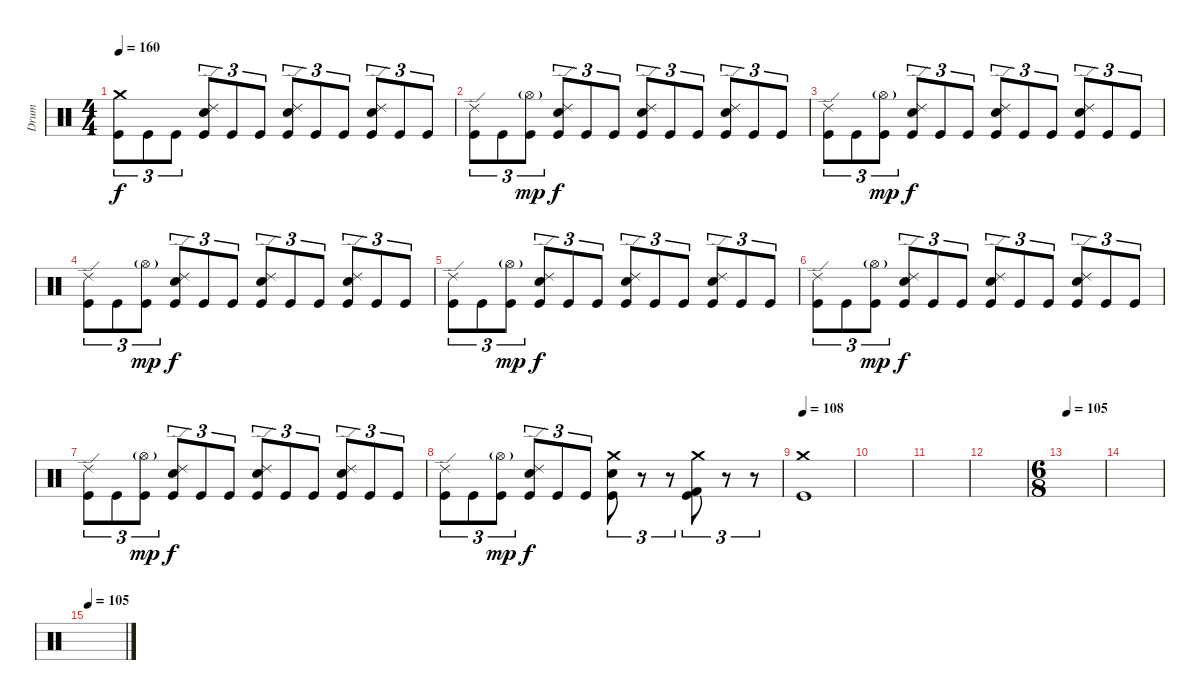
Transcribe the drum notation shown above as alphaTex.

\track ("Drum" "Drum") {instrument percussion}
\staff {score}
\articulation defaults
\ts (4 4)
\tempo 160
\clef neutral
\ks c
("Crash medium (hit)" "Kick (hit)").8{tu (3 2) dy f} "Kick (hit)".8{tu (3 2)} "Kick (hit)".8{tu (3 2)} ("Ride (edge) 2" "Electric Snare (hit)" "Kick (hit)").8{tu (3 2)} "Kick (hit)".8{tu (3 2)} "Kick (hit)".8{tu (3 2)} ("Ride (edge) 2" "Electric Snare (hit)" "Kick (hit)").8{tu (3 2)} "Kick (hit)".8{tu (3 2)} "Kick (hit)".8{tu (3 2)} ("Ride (edge) 2" "Electric Snare (hit)" "Kick (hit)").8{tu (3 2)} "Kick (hit)".8{tu (3 2)} "Kick (hit)".8{tu (3 2)} |
("Ride (edge) 2" "Kick (hit)").8{tu (3 2)} "Kick (hit)".8{tu (3 2)} ("Hi-Hat (open)"{g} "Kick (hit)").8{tu (3 2) dy mp} ("Ride (edge) 2" "Electric Snare (hit)" "Kick (hit)").8{tu (3 2) dy f} "Kick (hit)".8{tu (3 2)} "Kick (hit)".8{tu (3 2)} ("Ride (edge) 2" "Electric Snare (hit)" "Kick (hit)").8{tu (3 2)} "Kick (hit)".8{tu (3 2)} "Kick (hit)".8{tu (3 2)} ("Ride (edge) 2" "Electric Snare (hit)" "Kick (hit)").8{tu (3 2)} "Kick (hit)".8{tu (3 2)} "Kick (hit)".8{tu (3 2)} |
("Ride (edge) 2" "Kick (hit)").8{tu (3 2)} "Kick (hit)".8{tu (3 2)} ("Hi-Hat (open)"{g} "Kick (hit)").8{tu (3 2) dy mp} ("Ride (edge) 2" "Electric Snare (hit)" "Kick (hit)").8{tu (3 2) dy f} "Kick (hit)".8{tu (3 2)} "Kick (hit)".8{tu (3 2)} ("Ride (edge) 2" "Electric Snare (hit)" "Kick (hit)").8{tu (3 2)} "Kick (hit)".8{tu (3 2)} "Kick (hit)".8{tu (3 2)} ("Ride (edge) 2" "Electric Snare (hit)" "Kick (hit)").8{tu (3 2)} "Kick (hit)".8{tu (3 2)} "Kick (hit)".8{tu (3 2)} |
("Ride (edge) 2" "Kick (hit)").8{tu (3 2)} "Kick (hit)".8{tu (3 2)} ("Hi-Hat (open)"{g} "Kick (hit)").8{tu (3 2) dy mp} ("Ride (edge) 2" "Electric Snare (hit)" "Kick (hit)").8{tu (3 2) dy f} "Kick (hit)".8{tu (3 2)} "Kick (hit)".8{tu (3 2)} ("Ride (edge) 2" "Electric Snare (hit)" "Kick (hit)").8{tu (3 2)} "Kick (hit)".8{tu (3 2)} "Kick (hit)".8{tu (3 2)} ("Ride (edge) 2" "Electric Snare (hit)" "Kick (hit)").8{tu (3 2)} "Kick (hit)".8{tu (3 2)} "Kick (hit)".8{tu (3 2)} |
("Ride (edge) 2" "Kick (hit)").8{tu (3 2)} "Kick (hit)".8{tu (3 2)} ("Hi-Hat (open)"{g} "Kick (hit)").8{tu (3 2) dy mp} ("Ride (edge) 2" "Electric Snare (hit)" "Kick (hit)").8{tu (3 2) dy f} "Kick (hit)".8{tu (3 2)} "Kick (hit)".8{tu (3 2)} ("Ride (edge) 2" "Electric Snare (hit)" "Kick (hit)").8{tu (3 2)} "Kick (hit)".8{tu (3 2)} "Kick (hit)".8{tu (3 2)} ("Ride (edge) 2" "Electric Snare (hit)" "Kick (hit)").8{tu (3 2)} "Kick (hit)".8{tu (3 2)} "Kick (hit)".8{tu (3 2)} |
("Ride (edge) 2" "Kick (hit)").8{tu (3 2)} "Kick (hit)".8{tu (3 2)} ("Hi-Hat (open)"{g} "Kick (hit)").8{tu (3 2) dy mp} ("Ride (edge) 2" "Electric Snare (hit)" "Kick (hit)").8{tu (3 2) dy f} "Kick (hit)".8{tu (3 2)} "Kick (hit)".8{tu (3 2)} ("Ride (edge) 2" "Electric Snare (hit)" "Kick (hit)").8{tu (3 2)} "Kick (hit)".8{tu (3 2)} "Kick (hit)".8{tu (3 2)} ("Ride (edge) 2" "Electric Snare (hit)" "Kick (hit)").8{tu (3 2)} "Kick (hit)".8{tu (3 2)} "Kick (hit)".8{tu (3 2)} |
("Ride (edge) 2" "Kick (hit)").8{tu (3 2)} "Kick (hit)".8{tu (3 2)} ("Hi-Hat (open)"{g} "Kick (hit)").8{tu (3 2) dy mp} ("Ride (edge) 2" "Electric Snare (hit)" "Kick (hit)").8{tu (3 2) dy f} "Kick (hit)".8{tu (3 2)} "Kick (hit)".8{tu (3 2)} ("Ride (edge) 2" "Electric Snare (hit)" "Kick (hit)").8{tu (3 2)} "Kick (hit)".8{tu (3 2)} "Kick (hit)".8{tu (3 2)} ("Ride (edge) 2" "Electric Snare (hit)" "Kick (hit)").8{tu (3 2)} "Kick (hit)".8{tu (3 2)} "Kick (hit)".8{tu (3 2)} |
("Ride (edge) 2" "Kick (hit)").8{tu (3 2)} "Kick (hit)".8{tu (3 2)} ("Hi-Hat (open)"{g} "Kick (hit)").8{tu (3 2) dy mp} ("Ride (edge) 2" "Electric Snare (hit)" "Kick (hit)").8{tu (3 2) dy f} "Kick (hit)".8{tu (3 2)} "Kick (hit)".8{tu (3 2)} ("Crash medium (hit)" "Electric Snare (hit)" "Kick (hit)").8{tu (3 2)} r.8{tu (3 2)} r.8{tu (3 2)} ("Crash medium (hit)" "Kick (hit) 2" "Kick (hit)").8{tu (3 2)} r.8{tu (3 2)} r.8{tu (3 2)} |
\tempo 108
("Crash medium (hit)" "Kick (hit)").1 |
|
|
|
\ts (6 8)
\tempo 105
|
|
\tempo 105
